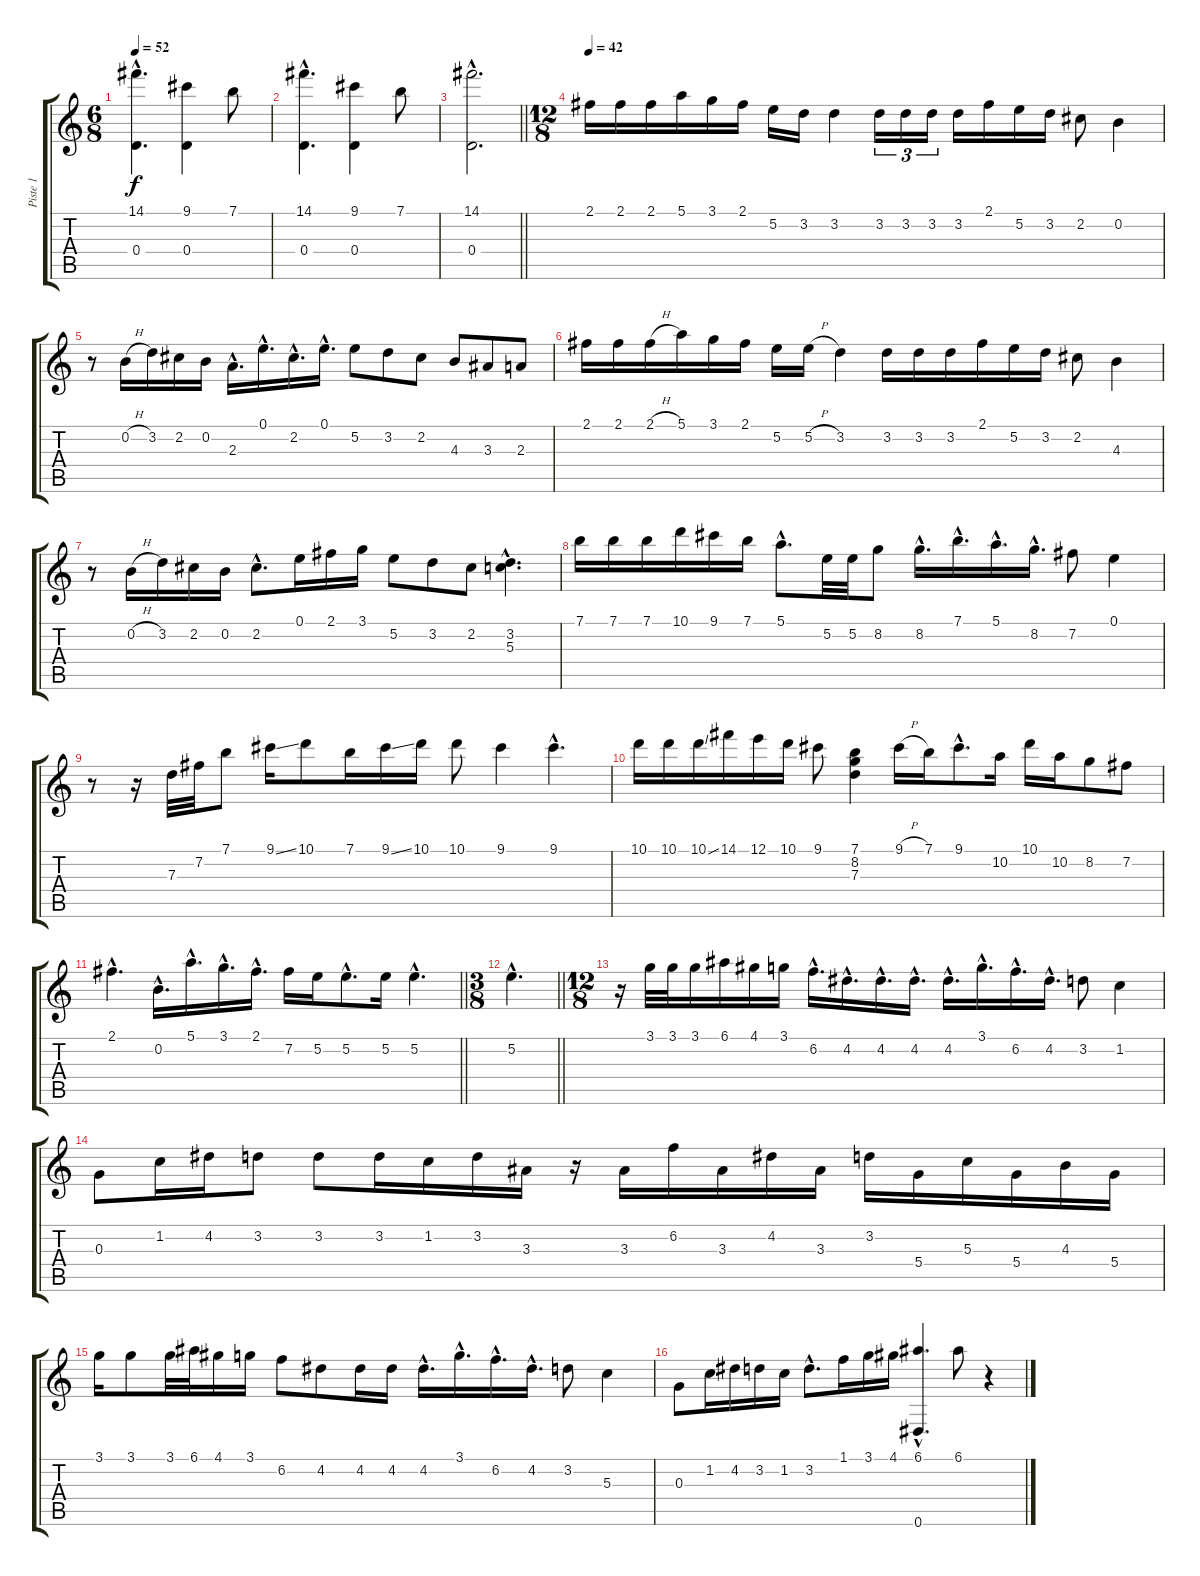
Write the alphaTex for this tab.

\track ("Piste 1" "Piste 1") {instrument acousticguitarnylon}
\staff {score tabs}
\tuning (E4 B3 G3 D3 A2 Eb2) {hide}
\ts (6 8)
\tempo 52
\clef g2
\ks c
(14.1{hac} 0.4{hac}).4{d dy f instrument acousticguitarnylon} (9.1 0.4).4 7.1.8 |
(14.1{hac} 0.4{hac}).4{d} (9.1 0.4).4 7.1.8 |
\barLineRight lightlight
(14.1{hac} 0.4{hac}).2{d} |
\ts (12 8)
\tempo 42
2.1.16 2.1.16 2.1.16 5.1.16 3.1.16 2.1.16 5.2.16 3.2.16 3.2.4 3.2.16{tu (3 2)} 3.2.16{tu (3 2)} 3.2.16{tu (3 2)} 3.2.16 2.1.16 5.2.16 3.2.16 2.2.8 0.2.4 |
r.8 0.2{h}.16 3.2.16 2.2.16 0.2.16 2.3{hac}.16{d} 0.1{hac}.16{d} 2.2{hac}.16{d} 0.1{hac}.16{d} 5.2.8 3.2.8 2.2.8 4.3.8 3.3.8 2.3.8 |
2.1.16 2.1.16 2.1{h}.16 5.1.16 3.1.16 2.1.16 5.2.16 5.2{h}.16 3.2.4 3.2.16 3.2.16 3.2.16 2.1.16 5.2.16 3.2.16 2.2.8 4.3.4 |
r.8 0.2{h}.16 3.2.16 2.2.16 0.2.16 2.2{hac}.8{d} 0.1.16 2.1.16 3.1.16 5.2.8 3.2.8 2.2.8 (3.2{hac} 5.3{hac}).4{d} |
7.1.16 7.1.16 7.1.16 10.1.16 9.1.16 7.1.16 5.1{hac}.8{d} 5.2.32 5.2.32 8.2.8 8.2{hac}.16{d} 7.1{hac}.16{d} 5.1{hac}.16{d} 8.2{hac}.16{d} 7.2.8 0.1.4 |
r.8 r.16 7.3.32 7.2.32 7.1.8 9.1{ss}.16 10.1.8 7.1.16 9.1{ss}.16 10.1.16 10.1.8 9.1.4 9.1{hac}.4{d} |
10.1.16 10.1.16 10.1{ss}.16 14.1.16 12.1.16 10.1.16 9.1.8 (7.1 8.2 7.3).4 9.1{h}.16 7.1.16 9.1{hac}.8{d} 10.2.16 10.1.16 10.2.16 8.2.8 7.2.8 |
\barLineRight lightlight
2.1{hac}.4{d} 0.2{hac}.16{d} 5.1{hac}.16{d} 3.1{hac}.16{d} 2.1{hac}.16{d} 7.2.16 5.2.16 5.2{hac}.8{d} 5.2.16 5.2{hac}.4{d} |
\ts (3 8)
\barLineRight lightlight
5.2{hac}.4{d} |
\ts (12 8)
r.16 3.1.32 3.1.32 3.1.16 6.1.16 4.1.16 3.1.16 6.2{hac}.16{d} 4.2{hac}.16{d} 4.2{hac}.16{d} 4.2{hac}.16{d} 4.2{hac}.16{d} 3.1{hac}.16{d} 6.2{hac}.16{d} 4.2{hac}.16{d} 3.2.8 1.2.4 |
0.3.8 1.2.16 4.2.16 3.2.8 3.2.8 3.2.16 1.2.16 3.2.16 3.3.16 r.16 3.3.16 6.2.16 3.3.16 4.2.16 3.3.16 3.2.16 5.4.16 5.3.16 5.4.16 4.3.16 5.4.16 |
3.1.16 3.1.8 3.1.32 6.1.32 4.1.16 3.1.16 6.2.8 4.2.8 4.2.16 4.2.16 4.2{hac}.16{d} 3.1{hac}.16{d} 6.2{hac}.16{d} 4.2{hac}.16{d} 3.2.8 5.3.4 |
0.3.8 1.2.16 4.2.16 3.2.16 1.2.16 3.2{hac}.8{d} 1.1.16 3.1.16 4.1.16 (6.1{hac} 0.6{hac}).4{d} 6.1.8 r.4
